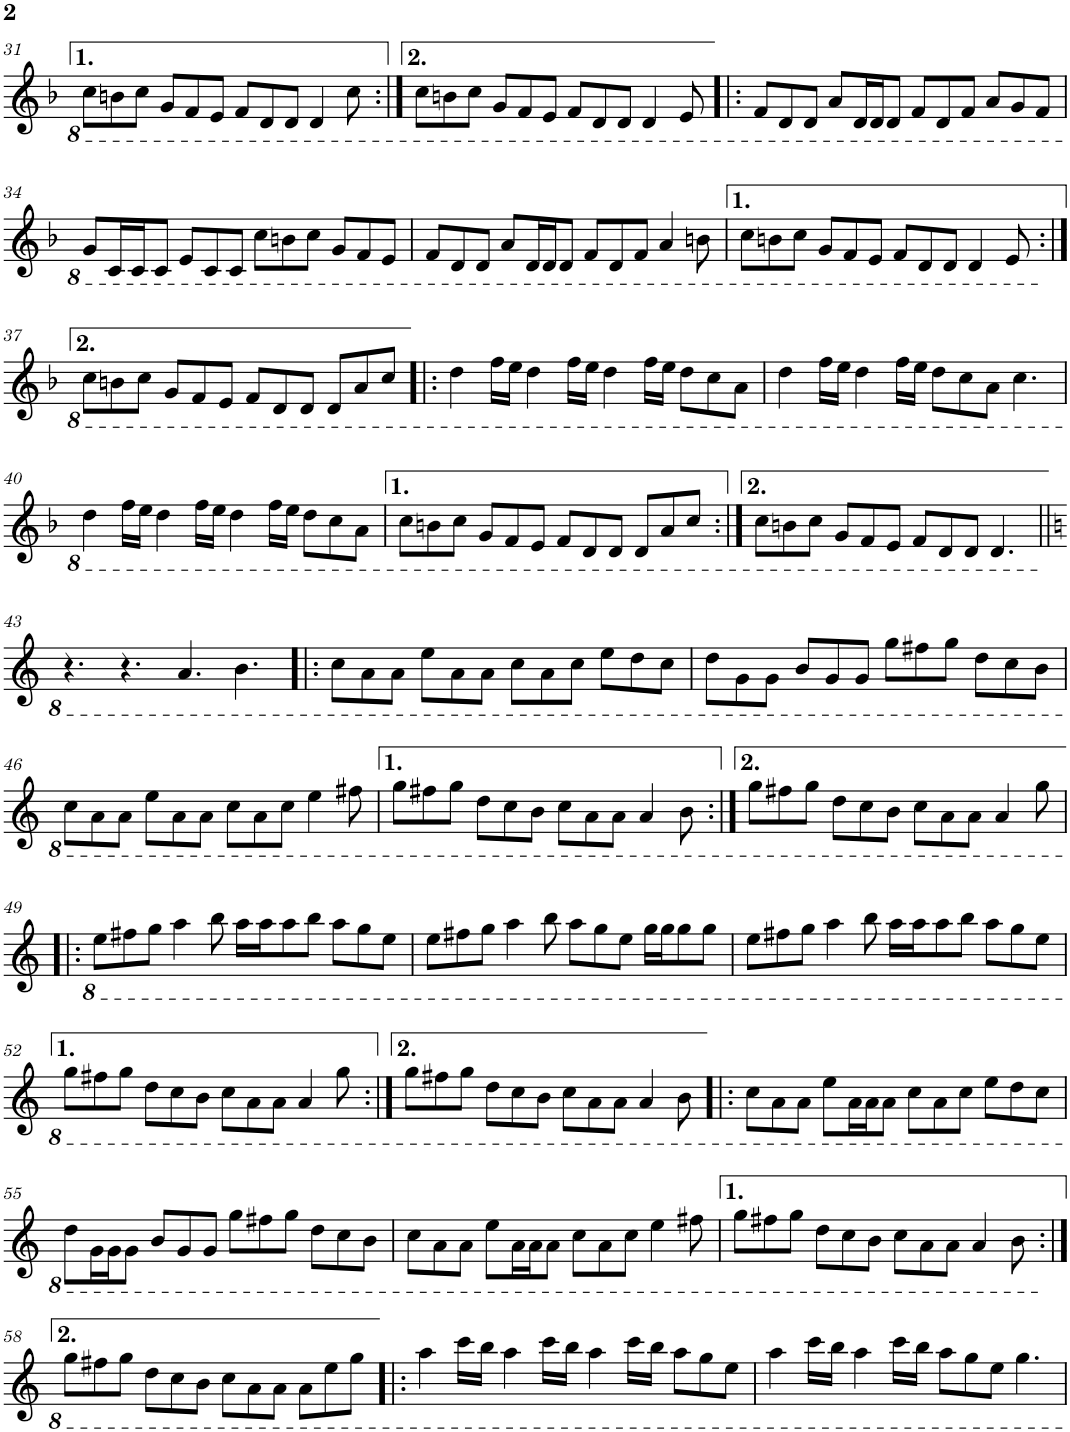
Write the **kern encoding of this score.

**kern
*part1
*staff1
*I"Piano
*I'Pno.
!!LO:PB:g=z
*clefG2
*k[b-]
*M12/8
=31
8c\L
8Bn\
8c\J
8G/L
8F/
8E/J
8F/L
8D/
8D/J
4D/
8c\
=32:|!
8c\L
8Bn\
8c\J
8G/L
8F/
8E/J
8F/L
8D/
8D/J
4D/
8E/
=33!|:
8F/L
8D/
8D/J
8A/L
16D/L
16D/J
8D/J
8F/L
8D/
8F/J
8A/L
8G/
8F/J
!!LO:LB:g=z
=34
8G/L
16C/L
16C/J
8C/J
8E/L
8C/
8C/J
8c\L
8Bn\
8c\J
8G/L
8F/
8E/J
=35
8F/L
8D/
8D/J
8A/L
16D/L
16D/J
8D/J
8F/L
8D/
8F/J
4A/
8Bn\
=36
8c\L
8Bn\
8c\J
8G/L
8F/
8E/J
8F/L
8D/
8D/J
4D/
8E/
!!LO:LB:g=z
=37:|!
8c\L
8Bn\
8c\J
8G/L
8F/
8E/J
8F/L
8D/
8D/J
8D/L
8A/
8c/J
=38!|:
4d\
16f\LL
16e\JJ
4d\
16f\LL
16e\JJ
4d\
16f\LL
16e\JJ
8d\L
8c\
8A\J
=39
4d\
16f\LL
16e\JJ
4d\
16f\LL
16e\JJ
8d\L
8c\
8A\J
4.c\
!!LO:LB:g=z
=40
4d\
16f\LL
16e\JJ
4d\
16f\LL
16e\JJ
4d\
16f\LL
16e\JJ
8d\L
8c\
8A\J
=41
8c\L
8Bn\
8c\J
8G/L
8F/
8E/J
8F/L
8D/
8D/J
8D/L
8A/
8c/J
=42:|!
8c\L
8Bn\
8c\J
8G/L
8F/
8E/J
8F/L
8D/
8D/J
4.D/
!!LO:LB:g=z
=43||
*k[]
4.r
4.r
4.A/
4.B\
=44!|:
8c\L
8A\
8A\J
8e\L
8A\
8A\J
8c\L
8A\
8c\J
8e\L
8d\
8c\J
=45
8d\L
8G\
8G\J
8B/L
8G/
8G/J
8g\L
8f#X\
8g\J
8d\L
8c\
8B\J
!!LO:LB:g=z
=46
8c\L
8A\
8A\J
8e\L
8A\
8A\J
8c\L
8A\
8c\J
4e\
8f#X\
=47
8g\L
8f#X\
8g\J
8d\L
8c\
8B\J
8c\L
8A\
8A\J
4A/
8B\
=48:|!
8g\L
8f#X\
8g\J
8d\L
8c\
8B\J
8c\L
8A\
8A\J
4A/
8g\
!!LO:LB:g=z
=49!|:
8e\L
8f#X\
8g\J
4a\
8b\
16a\LL
16a\J
8a\
8b\J
8a\L
8g\
8e\J
=50
8e\L
8f#X\
8g\J
4a\
8b\
8a\L
8g\
8e\J
16g\LL
16g\J
8g\
8g\J
=51
8e\L
8f#X\
8g\J
4a\
8b\
16a\LL
16a\J
8a\
8b\J
8a\L
8g\
8e\J
!!LO:LB:g=z
=52
8g\L
8f#X\
8g\J
8d\L
8c\
8B\J
8c\L
8A\
8A\J
4A/
8g\
=53:|!
8g\L
8f#X\
8g\J
8d\L
8c\
8B\J
8c\L
8A\
8A\J
4A/
8B\
=54!|:
8c\L
8A\
8A\J
8e\L
16A\L
16A\J
8A\J
8c\L
8A\
8c\J
8e\L
8d\
8c\J
!!LO:LB:g=z
=55
8d\L
16G\L
16G\J
8G\J
8B/L
8G/
8G/J
8g\L
8f#X\
8g\J
8d\L
8c\
8B\J
=56
8c\L
8A\
8A\J
8e\L
16A\L
16A\J
8A\J
8c\L
8A\
8c\J
4e\
8f#X\
=57
8g\L
8f#X\
8g\J
8d\L
8c\
8B\J
8c\L
8A\
8A\J
4A/
8B\
!!LO:LB:g=z
=58:|!
8g\L
8f#X\
8g\J
8d\L
8c\
8B\J
8c\L
8A\
8A\J
8A\L
8e\
8g\J
=59!|:
4a\
16cc\LL
16b\JJ
4a\
16cc\LL
16b\JJ
4a\
16cc\LL
16b\JJ
8a\L
8g\
8e\J
=60
4a\
16cc\LL
16b\JJ
4a\
16cc\LL
16b\JJ
8a\L
8g\
8e\J
4.g\
=
*-
